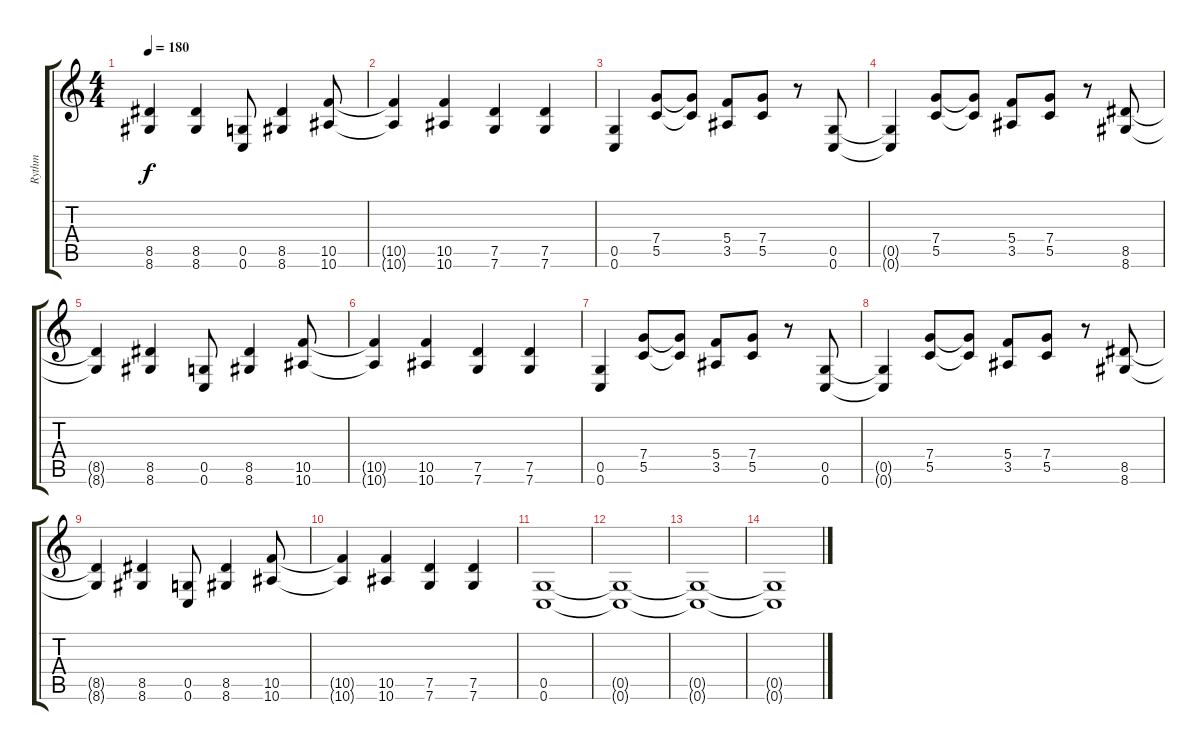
\track ("Rythm" "Rythm") {instrument distortionguitar}
\staff {score tabs}
\tuning (D4 A3 F3 C3 G2 C2) {hide}
\ts (4 4)
\tempo 180
\clef g2
\ks c
(8.5{t} 8.6{t}).4{dy f} (8.5 8.6).4 (0.5 0.6).8 (8.5 8.6).4 (10.5 10.6).8 |
(10.5{t} 10.6{t}).4 (10.5 10.6).4 (7.5 7.6).4 (7.5 7.6).4 |
(0.5 0.6).4 (7.4 5.5).8 (7.4{t} 5.5{t}).8 (5.4 3.5).8 (7.4 5.5).8 r.8 (0.5 0.6).8 |
(0.5{t} 0.6{t}).4 (7.4 5.5).8 (7.4{t} 5.5{t}).8 (5.4 3.5).8 (7.4 5.5).8 r.8 (8.5 8.6).8 |
(8.5{t} 8.6{t}).4 (8.5 8.6).4 (0.5 0.6).8 (8.5 8.6).4 (10.5 10.6).8 |
(10.5{t} 10.6{t}).4 (10.5 10.6).4 (7.5 7.6).4 (7.5 7.6).4 |
(0.5 0.6).4 (7.4 5.5).8 (7.4{t} 5.5{t}).8 (5.4 3.5).8 (7.4 5.5).8 r.8 (0.5 0.6).8 |
(0.5{t} 0.6{t}).4 (7.4 5.5).8 (7.4{t} 5.5{t}).8 (5.4 3.5).8 (7.4 5.5).8 r.8 (8.5 8.6).8 |
(8.5{t} 8.6{t}).4 (8.5 8.6).4 (0.5 0.6).8 (8.5 8.6).4 (10.5 10.6).8 |
(10.5{t} 10.6{t}).4 (10.5 10.6).4 (7.5 7.6).4 (7.5 7.6).4 |
(0.5 0.6).1 |
(0.5{t} 0.6{t}).1 |
(0.5{t} 0.6{t}).1 |
(0.5{t} 0.6{t}).1
